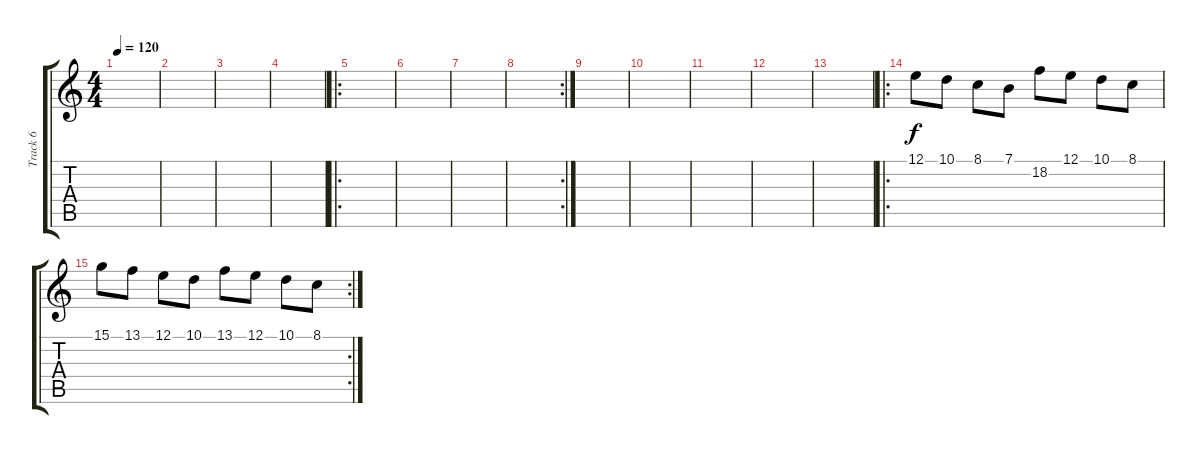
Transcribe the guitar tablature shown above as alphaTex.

\track ("Track 6" "Track 6") {instrument stringensemble1}
\staff {score tabs}
\tuning (E4 B3 G3 D3 A2 E2) {hide}
\ts (4 4)
\tempo 120
\clef g2
\ks c
|
|
|
|
\ro
|
|
|
\rc 2
|
|
|
|
|
|
\ro
12.1.8 10.1.8 8.1.8 7.1.8 18.2.8 12.1.8 10.1.8 8.1.8 |
\rc 2
15.1.8 13.1.8 12.1.8 10.1.8 13.1.8 12.1.8 10.1.8 8.1.8
